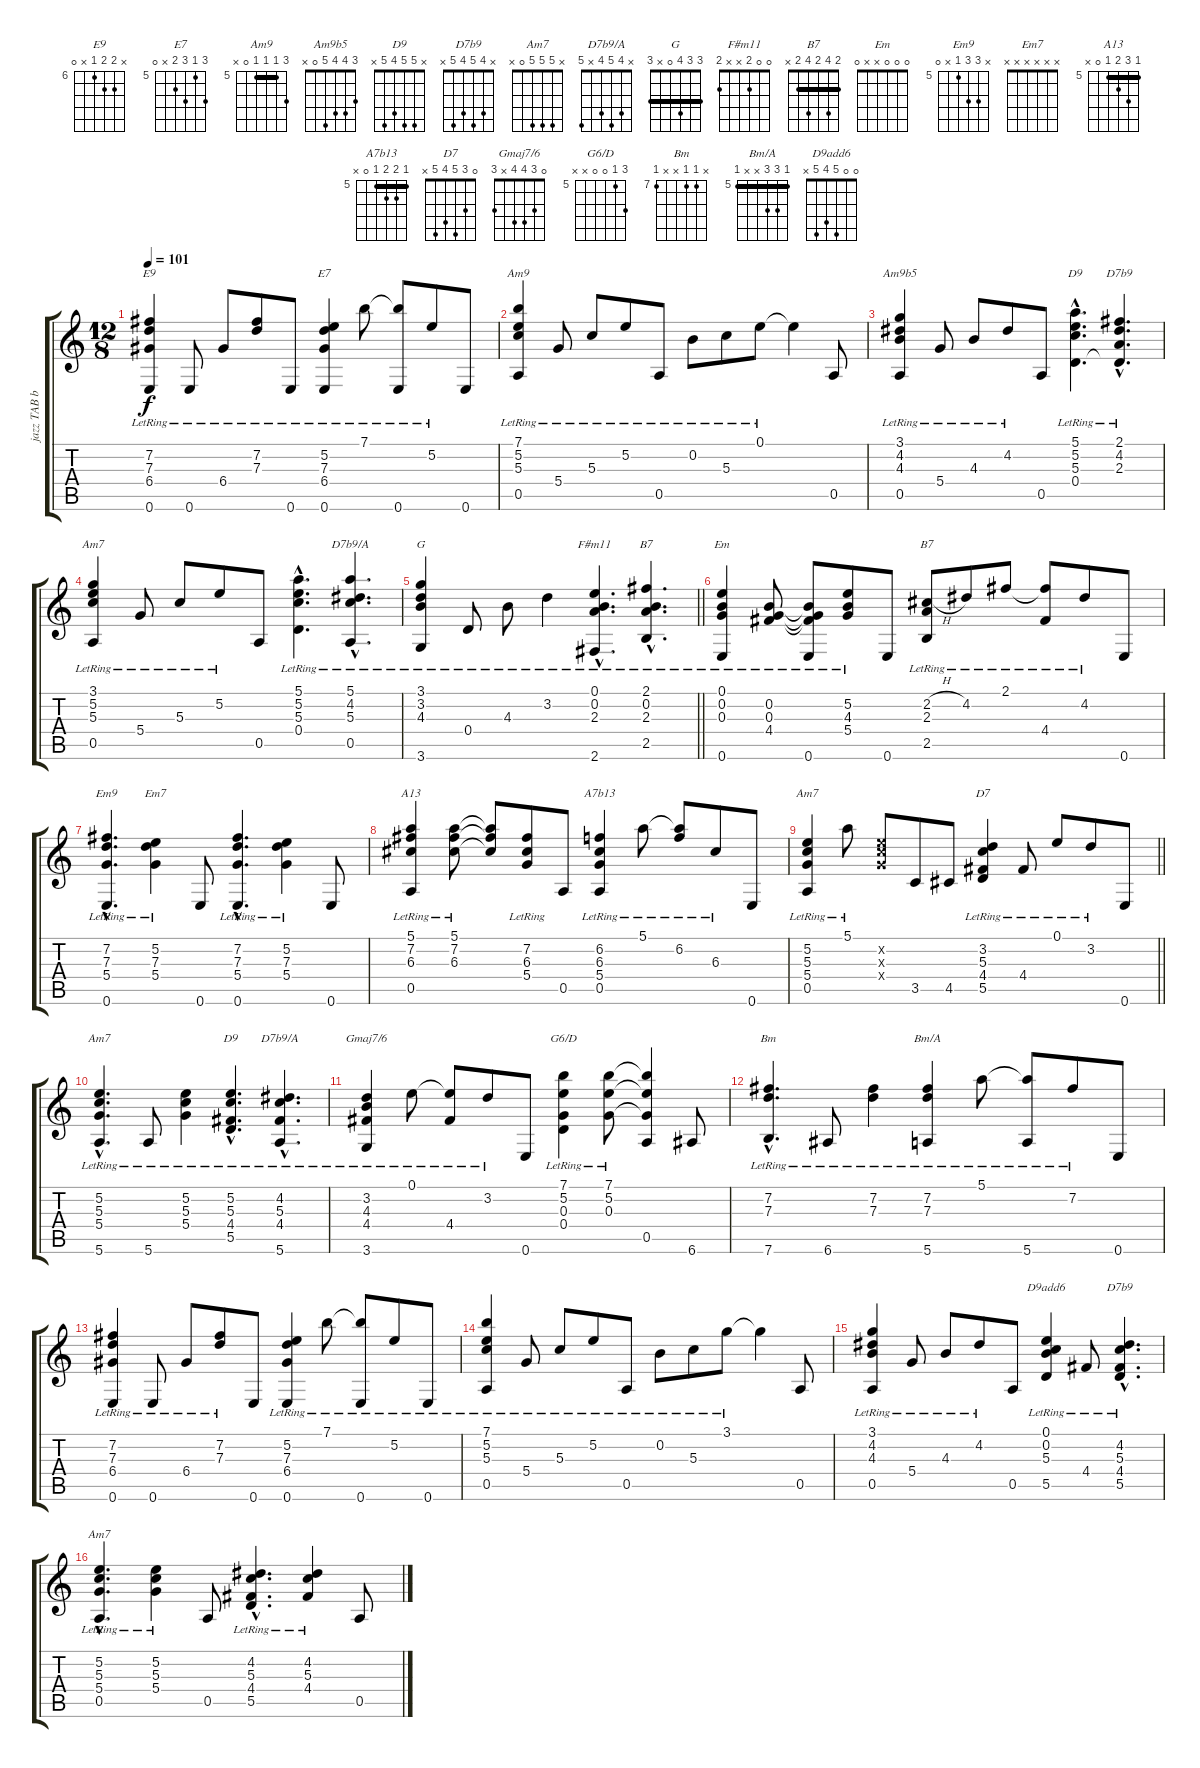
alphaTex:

\track ("jazz TAB by" "jazz TAB b") {instrument acousticguitarnylon}
\staff {score tabs}
\tuning (E4 B3 G3 D3 A2 E2) {hide}
\chord ("E9" x 7 7 6 x 0) {firstfret 6}
\chord ("E7" 7 5 7 6 x 0) {firstfret 5}
\chord ("Am9" 7 5 5 5 0 x) {firstfret 5 barre 5}
\chord ("Am9b5" 3 4 4 5 0 x)
\chord ("D9" 5 5 5 0 x x) {barre 5}
\chord ("D7b9" 2 4 2 x x x) {barre 2}
\chord ("Am7" 3 5 5 5 0 x)
\chord ("D7b9/A" 5 4 5 x 0 x)
\chord ("G" 3 3 4 0 x 3) {barre 3}
\chord ("F#m11" 0 0 2 x x 2)
\chord ("B7" 2 0 2 x 2 x)
\chord ("Em" 0 0 0 x x 0)
\chord ("B7" 2 4 2 4 2 x) {barre 2}
\chord ("Em9" x 7 7 5 x 0) {firstfret 5}
\chord ("Em7" x x x x x x)
\chord ("A13" 5 7 6 5 0 x) {firstfret 5 barre 5}
\chord ("A7b13" 5 6 6 5 0 x) {firstfret 5 barre 5}
\chord ("Am7" x x x x x x)
\chord ("D7" 0 3 5 4 5 x)
\chord ("Am7" x 5 5 5 x 5)
\chord ("D9" x 5 5 4 5 x)
\chord ("D7b9/A" x 4 5 4 x 5)
\chord ("Gmaj7/6" 0 3 4 4 x 3)
\chord ("G6/D" 7 5 0 0 x x) {firstfret 5}
\chord ("Bm" x 7 7 x x 7) {firstfret 7}
\chord ("Bm/A" 5 7 7 x x 5) {firstfret 5 barre 5}
\chord ("D9add6" 0 0 5 4 5 x)
\chord ("D7b9" x 4 5 4 5 x)
\chord ("Am7" x 5 5 5 0 x)
\ts (12 8)
\tempo 101
\clef g2
\ks c
(7.2{lr} 7.3{lr} 6.4{lr} 0.6{lr}).4{ch "E9" dy f} 0.6{lr}.8 6.4{lr}.8 (7.2{lr} 7.3{lr}).8 0.6{lr}.8 (5.2{lr} 7.3{lr} 6.4{lr} 0.6{lr}).4{ch "E7"} 7.1{lr}.8 (7.1{t} 0.6{lr}).8 5.2{lr}.8 0.6.8 |
(7.1{lr} 5.2{lr} 5.3{lr} 0.5{lr}).4{ch "Am9"} 5.4{lr}.8 5.3{lr}.8 5.2{lr}.8 0.5{lr}.8 0.2{lr}.8 5.3{lr}.8 0.1{lr}.8 0.1{t}.4 0.5.8 |
(3.1{lr} 4.2{lr} 4.3{lr} 0.5{lr}).4{ch "Am9b5"} 5.4{lr}.8 4.3{lr}.8 4.2{lr}.8 0.5.8 (5.1{hac lr} 5.2{hac} 5.3{hac lr} 0.4{hac lr}).4{d ch "D9"} (2.1{hac lr} 4.2{hac lr} 2.3{hac lr} 0.4{hac t}).4{d ch "D7b9"} |
(3.1{lr} 5.2{lr} 5.3{lr} 0.5{lr}).4{ch "Am7"} 5.4{lr}.8 5.3{lr}.8 5.2{lr}.8 0.5.8 (5.1{hac lr} 5.2{hac lr} 5.3{hac lr} 0.4{hac}).4{d} (5.1{hac lr} 4.2{hac lr} 5.3{hac lr} 0.5{hac}).4{d ch "D7b9/A"} |
\barLineRight lightlight
(3.1{lr} 3.2{lr} 4.3{lr} 3.6{lr}).4{ch "G"} 0.4{lr}.8 4.3{lr}.8 3.2{lr}.4 (0.1{hac lr} 0.2{hac lr} 2.3{hac lr} 2.6{hac}).4{d ch "F#m11"} (2.1{hac lr} 0.2{hac lr} 2.3{hac lr} 2.5{hac}).4{d ch "B7"} |
(0.1{lr} 0.2{lr} 0.3{lr} 0.6{lr}).4{ch "Em"} (0.2{lr} 0.3{lr} 4.4).8 (0.2{t} 0.3{t} 4.4{t} 0.6{lr}).8 (5.2{lr} 4.3{lr} 5.4{lr}).8 0.6.8 (2.2{h} 2.3{lr} 2.5{lr}).8{ch "B7"} 4.2{lr}.8 2.1{lr}.8 (2.1{t} 4.4{lr}).8 4.2{lr}.8 0.6.8 |
(7.2{hac} 7.3{hac lr} 5.4{hac lr} 0.6{hac lr}).4{d ch "Em9"} (5.2{lr} 7.3{lr} 5.4{lr}).4{ch "Em7"} 0.6.8 (7.2{hac} 7.3{hac lr} 5.4{hac lr} 0.6{hac lr}).4{d} (5.2{lr} 7.3{lr} 5.4{lr}).4 0.6.8 |
(5.1{lr} 7.2{lr} 6.3{lr} 0.5{lr}).4{ch "A13"} (5.1{lr} 7.2{lr} 6.3{lr}).8 (5.1{t} 7.2{t} 6.3{t}).8 (7.2{lr} 6.3{lr} 5.4{lr}).8 0.5.8 (6.2{lr} 6.3{lr} 5.4{lr} 0.5{lr}).4{ch "A7b13"} 5.1{lr}.8 (5.1{t} 6.2{lr}).8 6.3{lr}.8 0.6.8 |
\barLineRight lightlight
(5.2{lr} 5.3{lr} 5.4{lr} 0.5{lr}).4{ch "Am7"} 5.1{lr}.8 (5.2{x} 5.3{x} 5.4{x}).8 3.5.8 4.5.8 (3.2{lr} 5.3{lr} 4.4{lr} 5.5{lr}).4{ch "D7"} 4.4{lr}.8 0.1{lr}.8 3.2{lr}.8 0.6.8 |
(5.2{hac lr} 5.3{hac lr} 5.4{hac lr} 5.6{hac lr}).4{d ch "Am7"} 5.6{lr}.8 (5.2{lr} 5.3{lr} 5.4{lr}).4 (5.2{hac lr} 5.3{hac lr} 4.4{hac lr} 5.5{hac}).4{d ch "D9"} (4.2{hac lr} 5.3{hac lr} 4.4{hac lr} 5.6{hac}).4{d ch "D7b9/A"} |
(3.2{lr} 4.3{lr} 4.4{lr} 3.6{lr}).4{ch "Gmaj7/6"} 0.1{lr}.8 (0.1{t} 4.4{lr}).8 3.2{lr}.8 0.6.8 (7.1{lr} 5.2{lr} 0.3{lr} 0.4{lr}).4{ch "G6/D"} (7.1{lr} 5.2{lr} 0.3{lr}).8 (7.1{t} 5.2{t} 0.3{t} 0.5).4 6.6.8 |
(7.2{hac lr} 7.3{hac lr} 7.6{hac}).4{d ch "Bm"} 6.6{lr}.8 (7.2{lr} 7.3{lr}).4 (7.2{lr} 7.3{lr} 5.6{lr}).4{ch "Bm/A"} 5.1{lr}.8 (5.1{t} 5.6{lr}).8 7.2{lr}.8 0.6.8 |
(7.2{lr} 7.3{lr} 6.4{lr} 0.6{lr}).4 0.6{lr}.8 6.4{lr}.8 (7.2{lr} 7.3{lr}).8 0.6.8 (5.2{lr} 7.3{lr} 6.4{lr} 0.6{lr}).4 7.1{lr}.8 (7.1{t} 0.6{lr}).8 5.2{lr}.8 0.6{lr}.8 |
(7.1{lr} 5.2{lr} 5.3{lr} 0.5{lr}).4 5.4{lr}.8 5.3{lr}.8 5.2{lr}.8 0.5{lr}.8 0.2{lr}.8 5.3{lr}.8 3.1{lr}.8 3.1{t}.4 0.5.8 |
(3.1{lr} 4.2{lr} 4.3{lr} 0.5{lr}).4 5.4{lr}.8 4.3{lr}.8 4.2{lr}.8 0.5.8 (0.1{lr} 0.2{lr} 5.3{lr} 5.5{lr}).4{ch "D9add6"} 4.4{lr}.8 (4.2{hac lr} 5.3{hac lr} 4.4{hac lr} 5.5{hac}).4{d ch "D7b9"} |
(5.2{hac lr} 5.3{hac lr} 5.4{hac lr} 0.5{hac lr}).4{d ch "Am7"} (5.2{lr} 5.3{lr} 5.4{lr}).4 0.5.8 (4.2{hac lr} 5.3{hac lr} 4.4{hac lr} 5.5{hac lr}).4{d} (4.2{lr} 5.3{lr} 4.4{lr}).4 0.5.8
